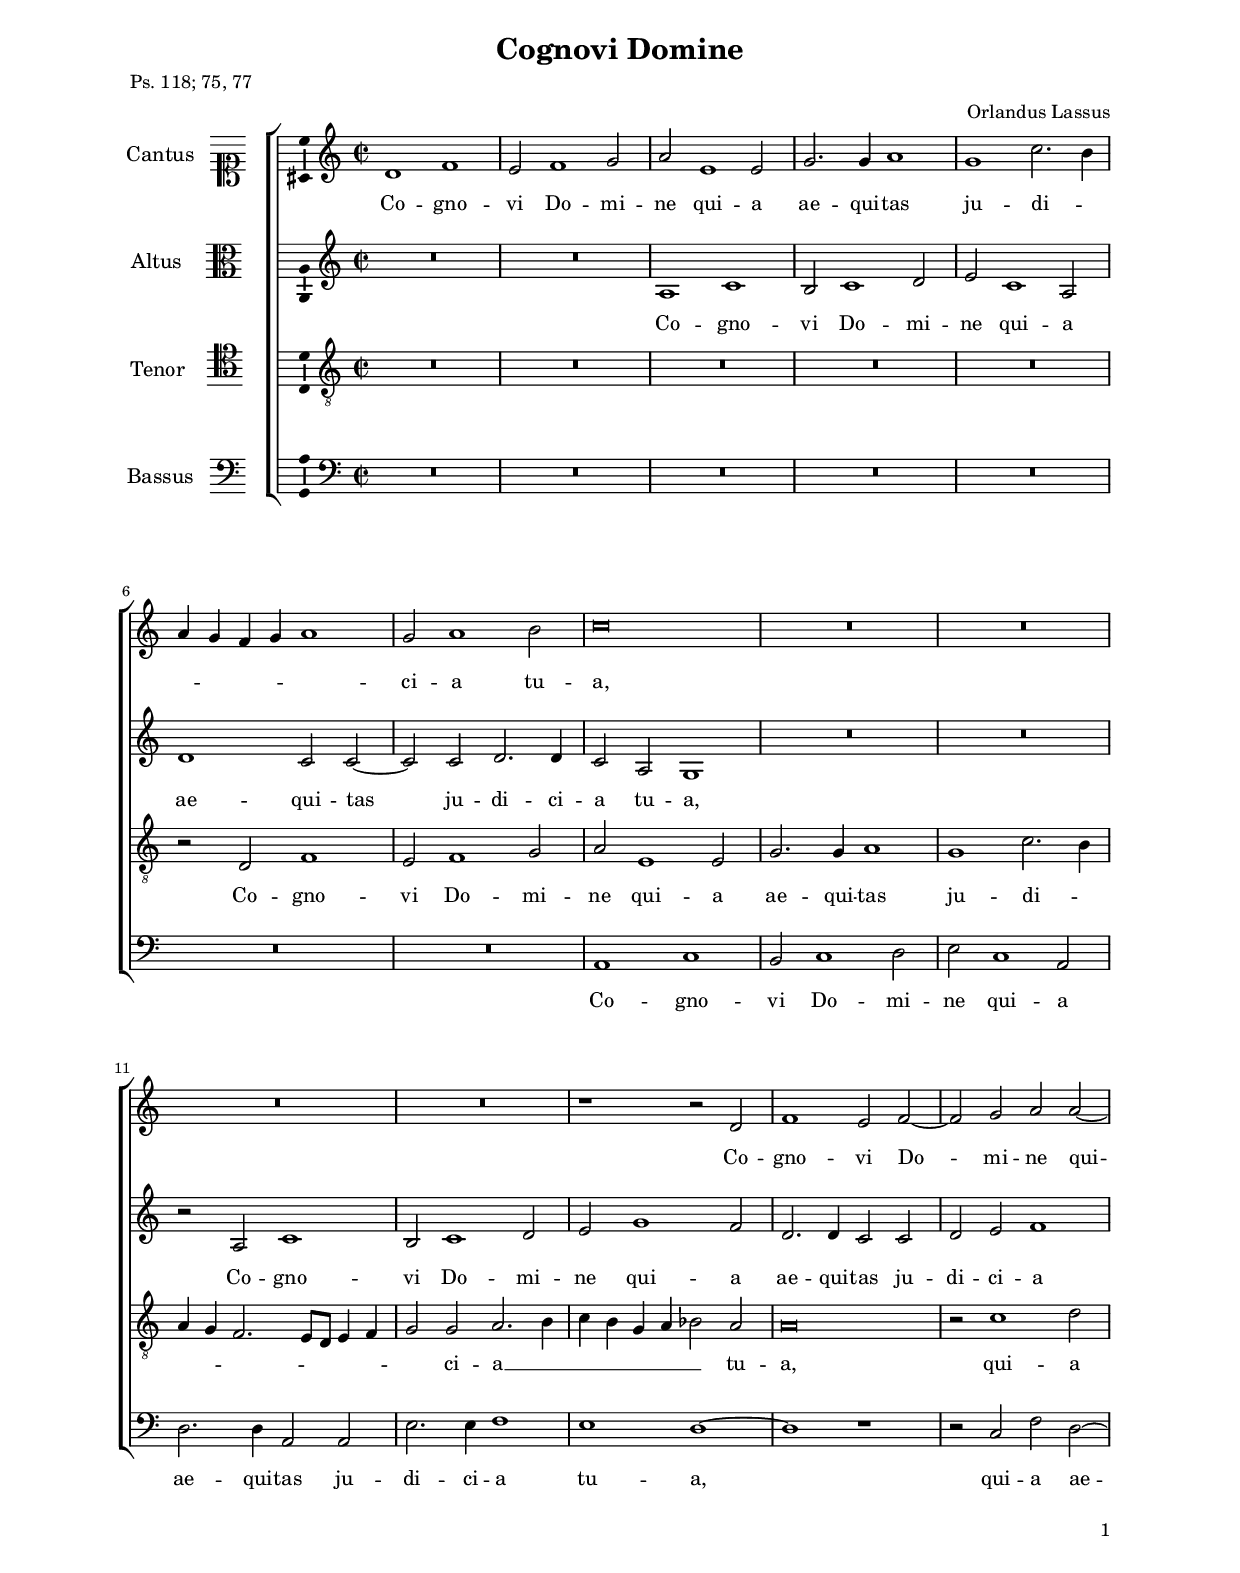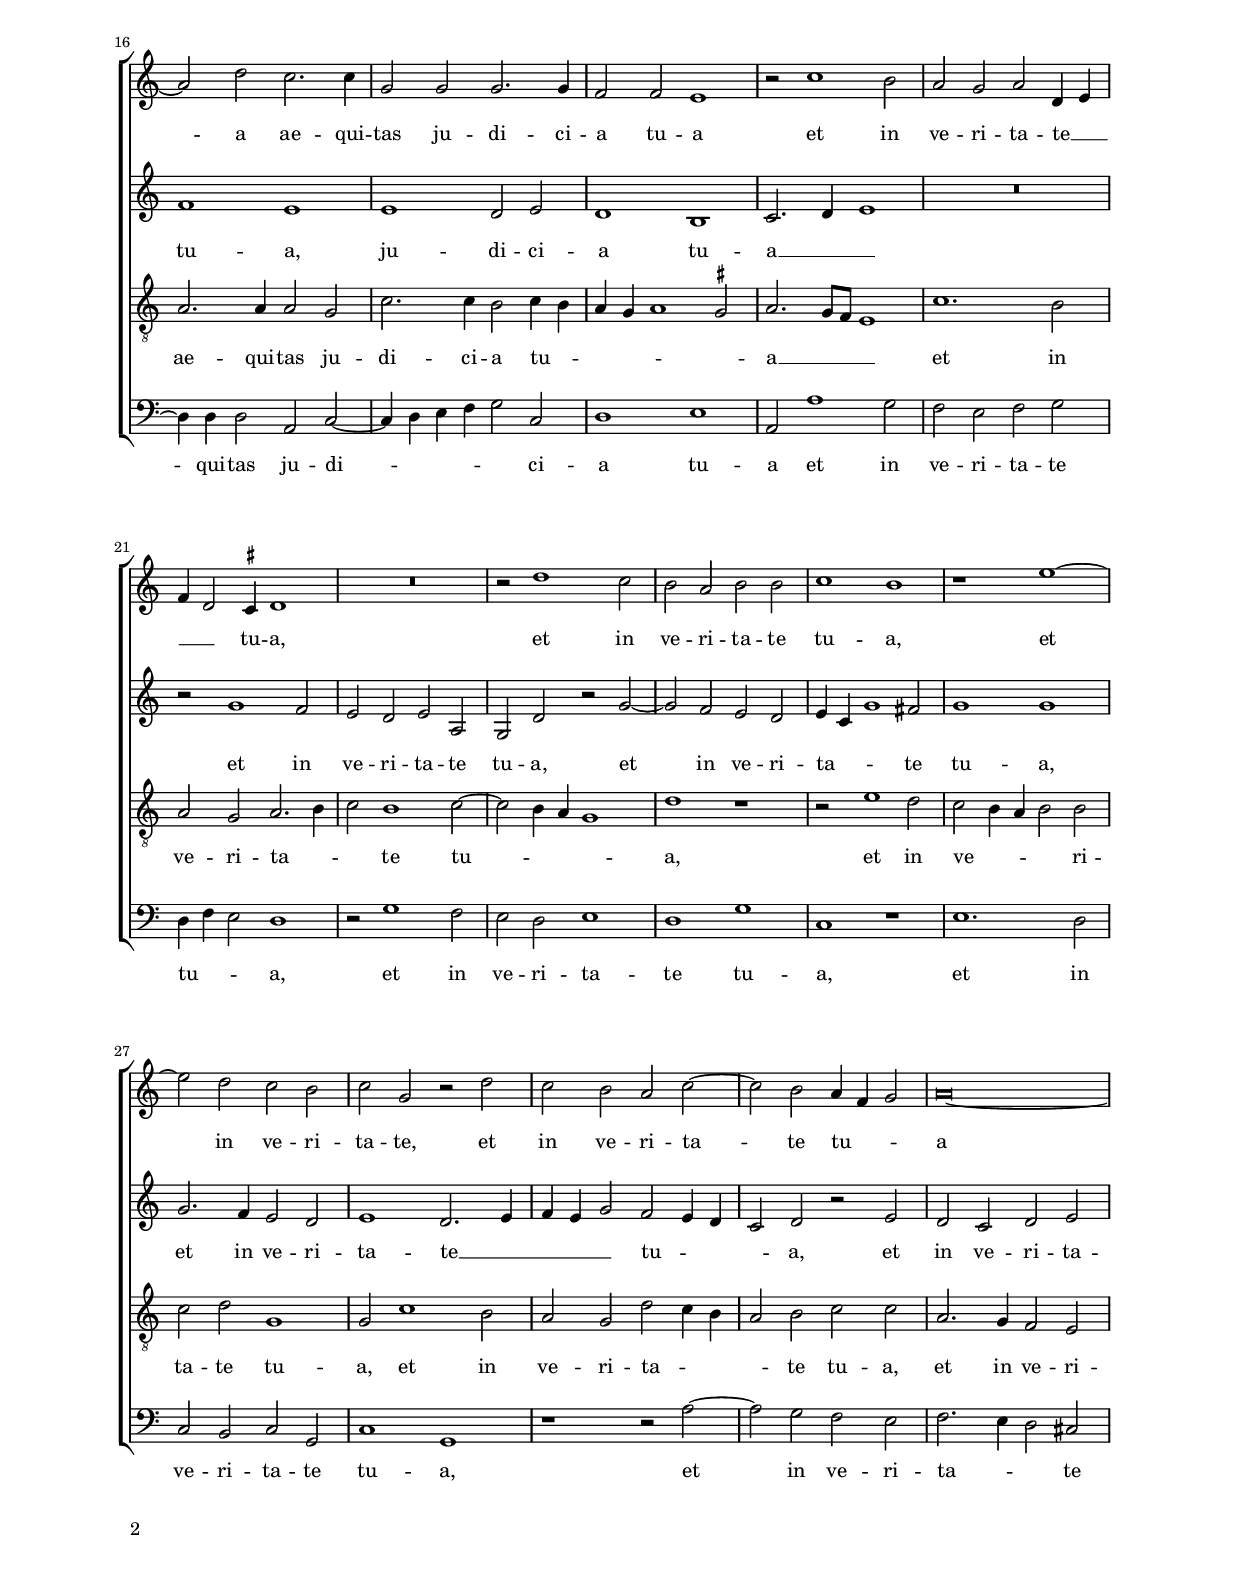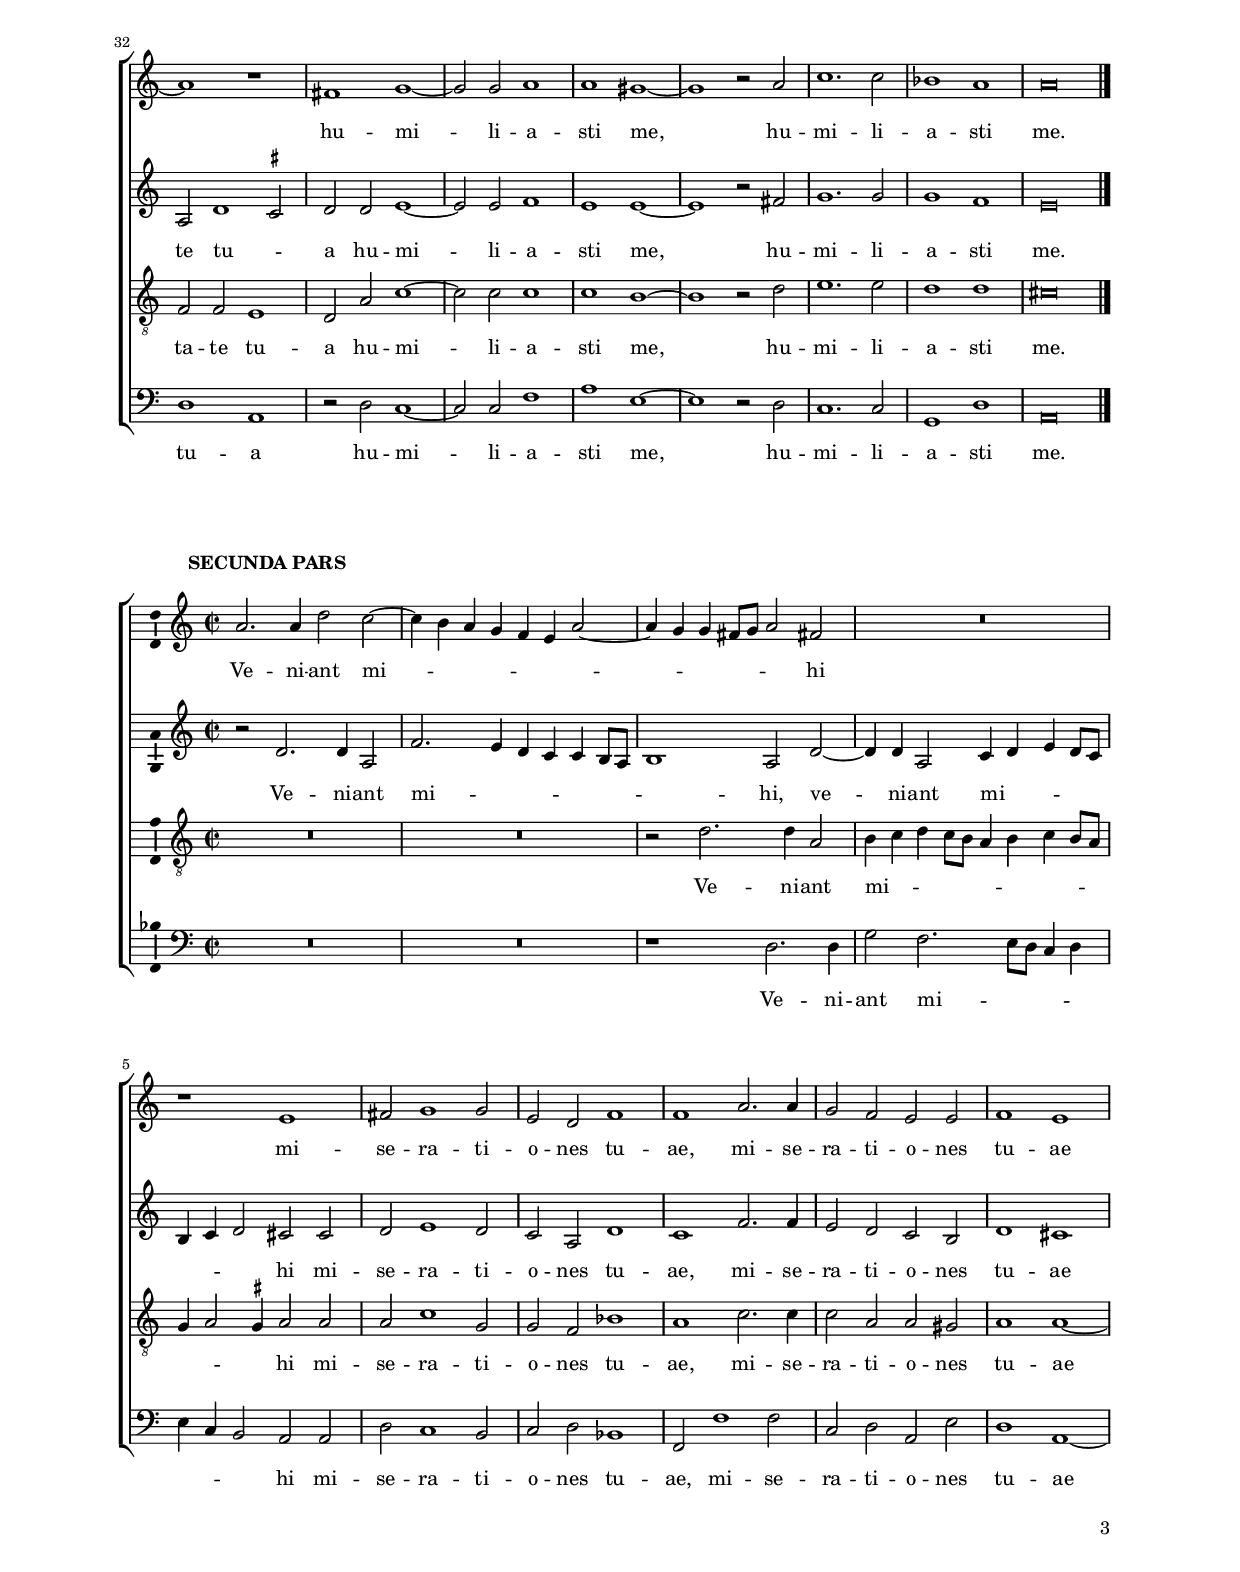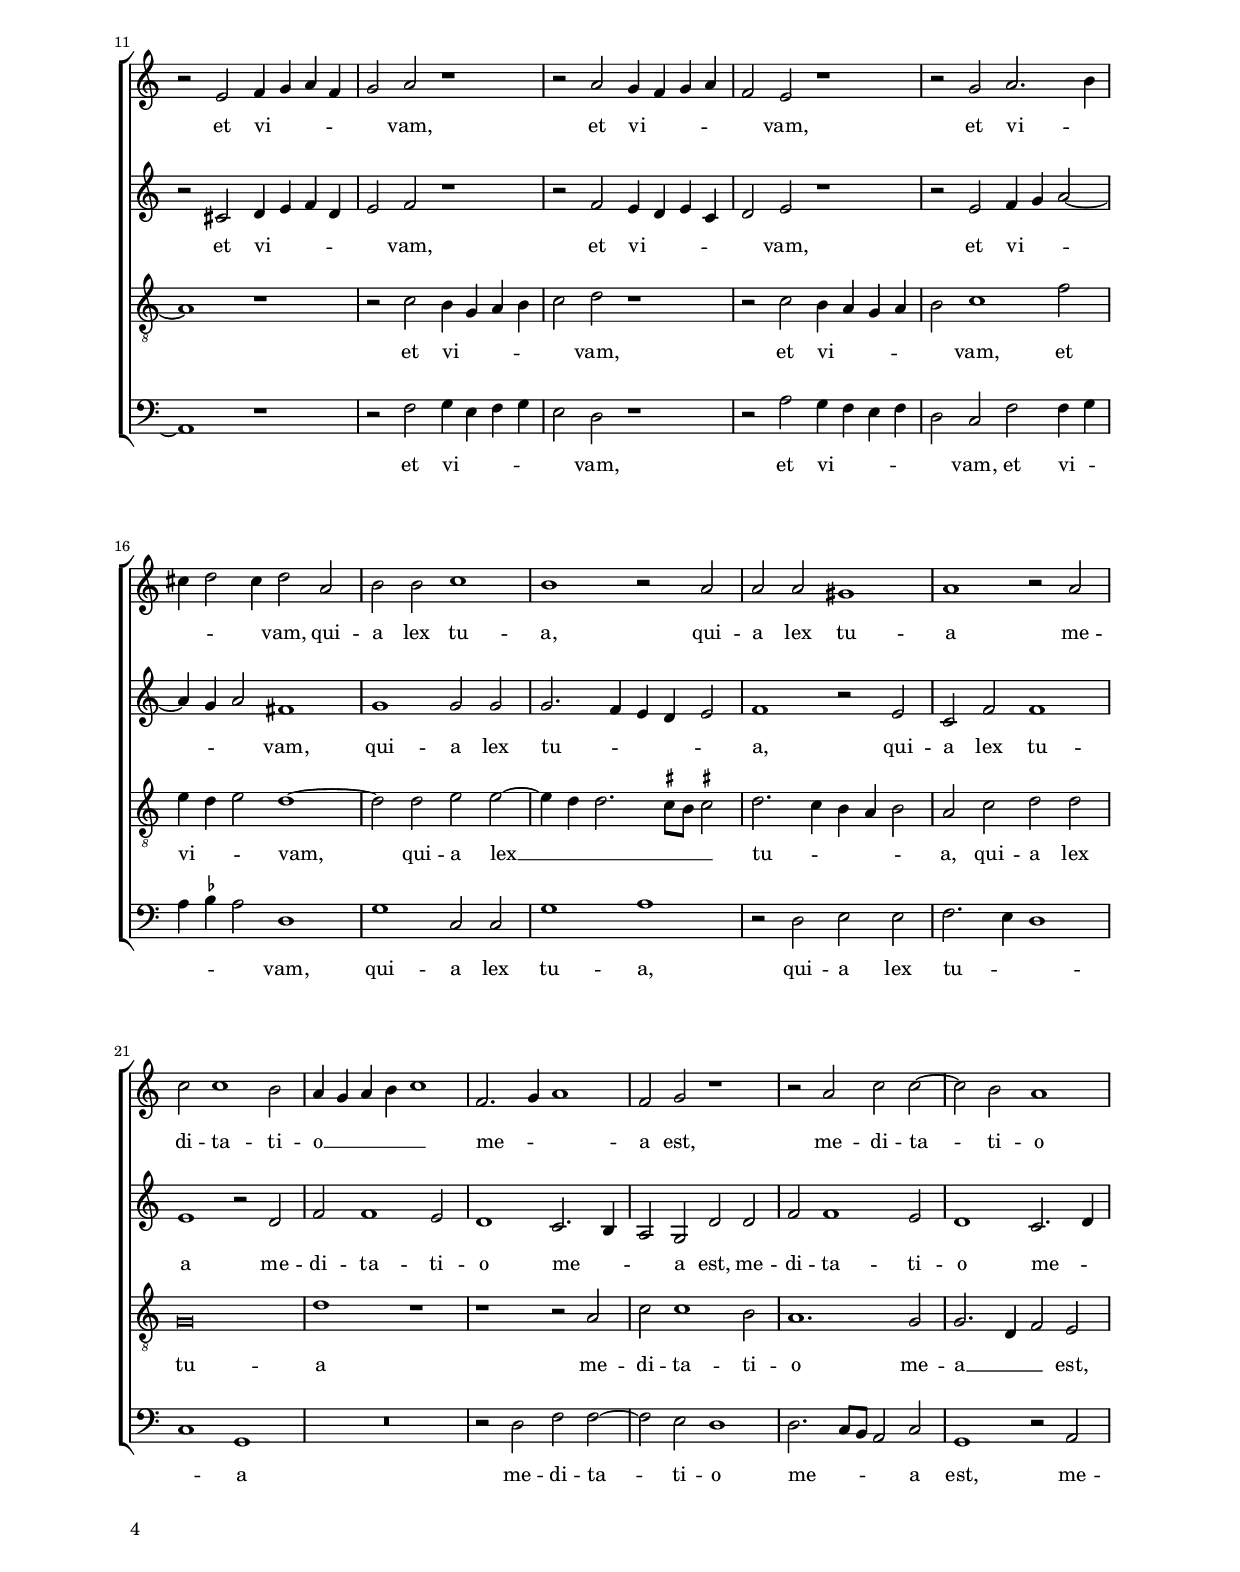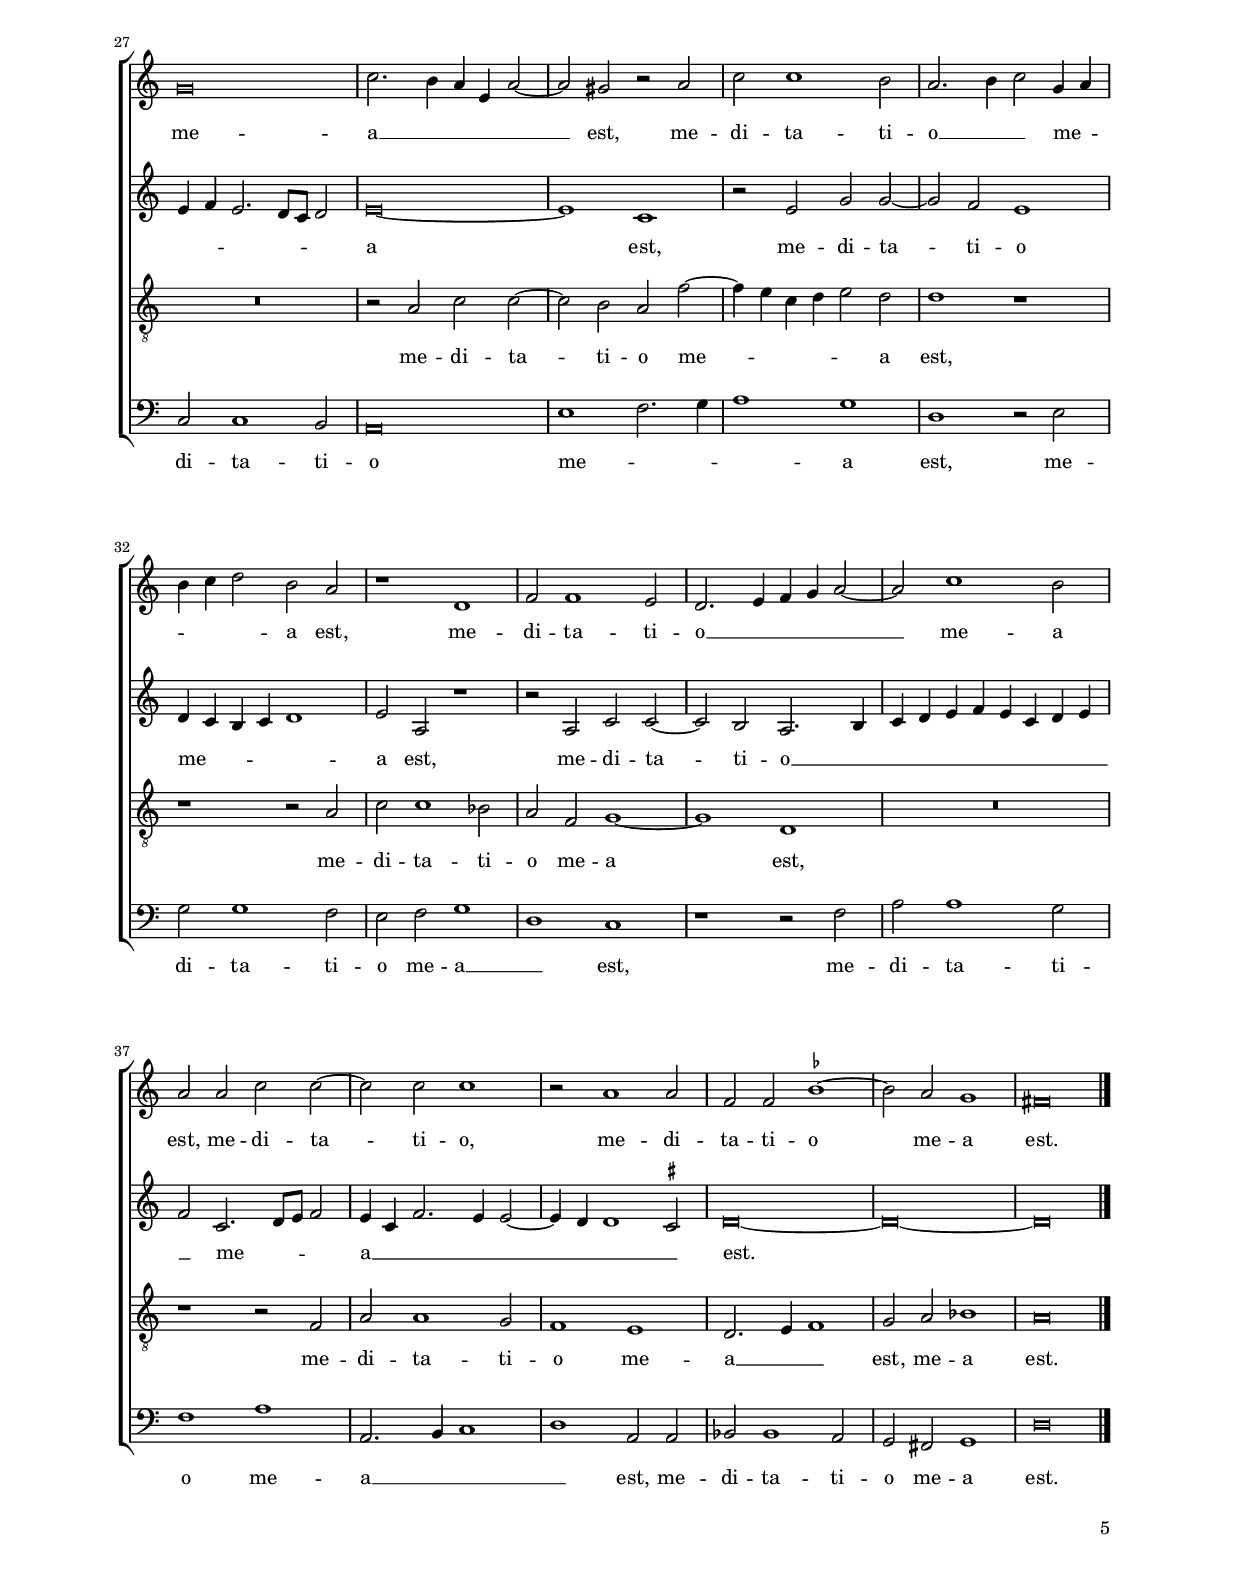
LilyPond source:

\header
{
  title="Cognovi Domine"
  composer=\markup { \column { \transparent "x" "Orlandus Lassus" }}
  poet="Ps. 118; 75, 77"
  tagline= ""
}

\version "2.24.1"
\include "deutsch.ly"
#(set-global-staff-size 16)
#(ly:set-option 'point-and-click #f)

	
	ficta = { \once \set suggestAccidentals = ##t }
	
	forget = #(define-music-function (music) (ly:music?) #{
		\accidentalStyle forget
		$music
		\accidentalStyle default
		#})

	m=\melisma
	me=\melismaEnd


\paper
	{
	top-margin = 2.4 \cm
	bottom-margin = 1.8 \cm
	left-margin = 2.2 \cm
	right-margin = 2.2 \cm
	ragged-bottom = ##f
	ragged-last-bottom = ##f
	print-page-number = ##f
	score-system-spacing = #'((basic-distance . 17) (minimum-distance . 14) (padding . 5) (strechability . 150))
	system-system-spacing = #'((basic-distance . 17) (minimum-distance . 14) (padding . 5) (strechability . 150))
	oddFooterMarkup=\markup   \fill-line { "" \fromproperty #'page:page-number-string }
	evenFooterMarkup=\markup  \fill-line { \fromproperty #'page:page-number-string "" }
	last-bottom-spacing = #'((basic-distance . 11) (minimum-distance . 8) (padding . 4))
    %	systems-per-page = 4
	page-count = 5
%	min-systems-per-page = 3
	}

global = {
	\key c \major
	\time 2/2 \set Score.measureLength = #(ly:make-moment 2/1)
	\skip 1*2*39 \bar "|."
	}
	

incipitcantus = \markup { \score {
	{
	\set Staff.instrumentName = \markup { \fontsize #1 "Cantus" }
	\key c \major
	\clef soprano
	s4 \bar ""
	}
	\layout  {
	raggedright = ##t
	indent = 1.6 \cm
	line-width = 2.2\cm
	\context { \Staff \remove Time_signature_engraver }
	\override Staff.Clef.Y-extent = #'(0 . 0)
	}} \hspace #1 }
      
      
incipitaltus = \markup { \score {
	{
	\set Staff.instrumentName = \markup { \fontsize #1 "Altus" }
	\key c \major
	\clef alto
	s4 \bar ""
	}
	\layout  {
	raggedright = ##t
	indent = 1.6 \cm
	line-width = 2.2\cm
	\context { \Staff \remove Time_signature_engraver }
	\override Staff.Clef.Y-extent = #'(0 . 0)
	}} \hspace #1 }


incipittenor = \markup { \score {
	{
	\set Staff.instrumentName = \markup { \fontsize #1 "Tenor" }
	\key c \major
	\clef tenor
	s4 \bar ""
	}
	\layout  {
	raggedright = ##t
	indent = 1.6 \cm
	line-width = 2.2\cm
	\context { \Staff \remove Time_signature_engraver }
	\override Staff.Clef.Y-extent = #'(0 . 0)
	}} \hspace #1 }
      
      
incipitbassus = \markup { \score {
	{
	\set Staff.instrumentName = \markup { \fontsize #1 "Bassus" }
	\key c \major
	\clef bass
	s4 \bar ""
	}
	\layout  {
	raggedright = ##t
	indent = 1.6 \cm
	line-width = 2.2\cm
	\context { \Staff \remove Time_signature_engraver }
	\override Staff.Clef.Y-extent = #'(0 . 0)
	}} \hspace #1 }


cantus =  \relative c''
	{
	d,1 f
	e2 f1 g2
	a2 e1 e2
	g2. g4 a1
%5
	g1 c2. \m h4 |
	a4 g f g a1 \me
	g2 a1 h2
	c\breve
	R\breve
%10
	R\breve |
	R\breve
	R\breve
	r1 r2 d,
	f1 e2 f~
%15
	f2 g a a~ |
	a2 d c2. c4
	g2 g g2. g4
	f2 f e1
	r2 c'1 h2
%20
	a2 g a d,4 \m e |
	f4 d2 \me \ficta cis4 d1
	R\breve
	r2 d'1 c2
	h2 a h h
%25
	c1 h |
	r1 e~
	e2 d c h
	c2 g r d'
	c2 h a c~
%30
	c2 h a4 \m f g2 \me |
	a\breve~
	a1 r
	fis1 g~
	g2 g a1
%35
	a1 gis~ |
	gis1 r2 a
	c1. c2
	b1 a
	a\breve |
	}
	

altus =  \relative c'
        {
	R\breve
	R\breve
	a1 c
	h2 c1 d2
%5
	e2 c1 a2 |
	d1 c2 c~
	c2 c d2. d4
	c2 a g1
	R\breve
%10
	R\breve |
	r2 a c1
	h2 c1 d2
	e2 g1 f2
	d2. d4 c2 c
%15
	d2 e f1 |
	f1 e
	e1 d2 e
	d1 h
	c2. \m d4 e1 \me
%20
	R\breve |
	r2 g1 f2
	e2 d e a,
	g2 d' r g~
	g2 f e d
%25
	e4 \m c g'1 \me fis2 |
	g1 g
	g2. f4 e2 d
	e1 d2. \m e4
	f4 e g2 \me f \m e4 d
%30
	c2 \me d r e |
	d2 c d e
	a,2 d1 \m \ficta cis2 \me
	d2 d e1~
	e2 e f1
%35
	e1 e~ |
	e1 r2 fis
	g1. g2
	g1 f
	e\breve |
	}


tenor =  \relative c'
	{
	R\breve
	R\breve
	R\breve
	R\breve
%5
	R\breve |
	r2 d, f1
	e2 f1 g2
	a2 e1 e2
	g2. g4 a1
%10
	g1 c2. \m h4 |
	a4 g f2. e8 d e4 f
	g2 \me g a2. \m h4
	c4 h g a b2 \me a
	a\breve
%15
	r2 c1 d2 |
	a2. a4 a2 g
	c2. c4 h2 c4 \m h
	a4 g a1 \ficta gis2 \me
	a2. \m g8 f e1 \me
%20
	c'1. h2 |
	a2 g a2. \m h4
	c2 \me h1 c2~
	c2 \m h4 a g1 \me
	d'1 r
%25
	r2 e1 d2 |
	c2 \m h4 a h2 \me h
	c2 d g,1
	g2 c1 h2
	a2 g d' \m c4 h
%30
	a2 \me h c c |
	a2. g4 f2 e
	f2 f e1
	d2 a' c1~
	c2 c c1
%35
	c1 h~ |
	h1 r2 d
	e1. e2
	d1 d
	cis\breve |
	}


bassus  =  \relative c
	{
	R\breve
	R\breve
	R\breve
	R\breve
%5
	R\breve |
	R\breve
	R\breve
	a1 c
	h2 c1 d2
%10
	e2 c1 a2 |
	d2. d4 a2 a
	e'2. e4 f1
	e1 d~
	d1 r
%15
	r2 c f d~ |
	d4 d d2 a c~
	c4 \m d e f g2 \me c,
	d1 e
	a,2 a'1 g2
%20
	f2 e f g |
	d4 \m f e2 \me d1
	r2 g1 f2
	e2 d e1
	d1 g
%25
	c,1 r |
	e1. d2
	c2 h c g
	c1 g
	r1 r2 a'~
%30
	a2 g f e |
	f2. \m e4 d2 \me cis
	d1 a
	r2 d c1~
	c2 c f1
%35
	a1 e~ |
	e1 r2 d
	c1. c2
	g1 d'
	a\breve |
	}
	
lyricscantus = \lyricmode {
	Co -- gno -- vi Do -- mi -- ne qui -- a ae -- qui -- tas ju -- di -- ci -- a tu -- a,
	Co -- gno -- vi Do -- mi -- ne qui -- a ae -- qui -- tas ju -- di -- ci -- a tu -- a
	et in ve -- ri -- ta -- te __ tu -- a,
	et in ve -- ri -- ta -- te tu -- a,
	et in ve -- ri -- ta -- te,
	et in ve -- ri -- ta -- te tu -- a
	hu -- mi -- li -- a -- sti me,
	hu -- mi -- li -- a -- sti me.
	}
	
	
lyricsaltus = \lyricmode {
	Co -- gno -- vi Do -- mi -- ne qui -- a ae -- qui -- tas ju -- di -- ci -- a tu -- a,
	Co -- gno -- vi Do -- mi -- ne qui -- a ae -- qui -- tas ju -- di -- ci -- a tu -- a,
	ju -- di -- ci -- a tu -- a __
	et in ve -- ri -- ta -- te tu -- a,
	et in ve -- ri -- ta -- te tu -- a,
	et in ve -- ri -- ta -- te __ tu -- a,
	et in ve -- ri -- ta -- te tu -- a
	hu -- mi -- li -- a -- sti me,
	hu -- mi -- li -- a -- sti me.
	}
	

lyricstenor = \lyricmode {
	Co -- gno -- vi Do -- mi -- ne qui -- a ae -- qui -- tas ju -- di -- ci -- a __ tu -- a,
	qui -- a ae -- qui -- tas ju -- di -- ci -- a tu -- a __
	et in ve -- ri -- ta -- te tu -- a,
	et in ve -- ri -- ta -- te tu -- a,
	et in ve -- ri -- ta -- te tu -- a,
	et in ve -- ri -- ta -- te tu -- a
	hu -- mi -- li -- a -- sti me,
	hu -- mi -- li -- a -- sti me.
	}
	
	
lyricsbassus = \lyricmode {
	Co -- gno -- vi Do -- mi -- ne qui -- a ae -- qui -- tas ju -- di -- ci -- a tu -- a,
	qui -- a ae -- qui -- tas ju -- di -- ci -- a tu -- a
	et in ve -- ri -- ta -- te tu -- a,
	et in ve -- ri -- ta -- te tu -- a,
	et in ve -- ri -- ta -- te tu -- a,
	et in ve -- ri -- ta -- te tu -- a
	hu -- mi -- li -- a -- sti me,
	hu -- mi -- li -- a -- sti me.
	}
	

\score
{  
	\transpose c c {
	\new ChoirStaff \with { \override StaffGrouper.staff-staff-spacing.basic-distance = #12.5 }
	<<
	
	\new Staff << \global
	\new Voice="v1" {
		\set Staff.instrumentName=\incipitcantus
		\set Staff.midiInstrument = "reed organ"
		\clef "treble"
		\cantus }
	\new Lyrics \lyricsto "v1" {\lyricscantus }
	>>

	
	\new Staff << \global
	\new Voice="v2" {
		\set Staff.instrumentName=\incipitaltus
		\set Staff.midiInstrument = "reed organ"
		\clef "treble" 
		\altus}
	\new Lyrics \lyricsto "v2" {\lyricsaltus }
	>>

	
	\new Staff << \global
	\new Voice="v3" {
		\set Staff.instrumentName=\incipittenor
		\set Staff.midiInstrument = "reed organ"
		\clef "G_8"
		\tenor }
	\new Lyrics \lyricsto "v3" {\lyricstenor }
	>>

	
	\new Staff << \global
	\new Voice="v4" {
		\set Staff.instrumentName=\incipitbassus
		\set Staff.midiInstrument = "reed organ"
		\clef "bass" 
		\bassus }
	\new Lyrics \lyricsto "v4" {\lyricsbassus}
	>>
	
	>>
	} % transpose
		
	\layout
	{
	indent = 2.5 \cm
	\context { \Lyrics \override VerticalAxisGroup.nonstaff-relatedstaff-spacing.padding = #2 }
	\context { \Staff \override TimeSignature.break-visibility = #end-of-line-invisible }
	\context { \Staff \consists Ambitus_engraver }
	\context { \Score \override BarNumber.padding = #2 }
	\context { \Voice \override NoteHead.style = #'baroque }
	}

\midi
	{
    	\tempo 2 = 85
	}
	
}

%%%%%%%%%%%%%%%%%%%%  PARS SECUNDA


global = {
	\key c \major
	\time 2/2 \set Score.measureLength = #(ly:make-moment 2/1)
	\skip 1*2*42 \bar "|."
	}

	
cantus =  \relative c''
	{
	a2. a4 d2 c~
	c4 \m h a g f e a2~
	a4 g g fis8 g a2 \me fis!
	R\breve
%5
	r1 e |
	fis2 g1 g2
	e2 d f1
	f1 a2. a4
	g2 f e e
%10
	f1 e |
	r2 e f4 \m g a f
	g2 \me a r1
	r2 a g4 \m f g a
	f2 \me e r1
%15
	r2 g a2. \m h4 |
	cis4 d2 cis4 \me d2 a
	h2 h c1
	h1 r2 a
	a2 a gis1
%20
	a1 r2 a |
	c2 c1 h2
	a4 \m g a h c1 \me
	f,2. \m g4 a1 \me
	f2 g r1
%25
	r2 a c c~ |
	c2 h a1
	g\breve
	c2. \m h4 a e a2~
	a2 \me gis r a
%30
	c2 c1 h2 |
	a2. \m h4 c2 \me g4 \m a
	h4 c d2 \me h a
	r1 d,1
	f2 f1 e2
%35
	d2. \m e4 f g a2~ |
	a2 \me c1 h2
	a2 a c c~
	c2 c c1
	r2 a1 a2
%40
	f2 f \ficta b1~ |
	b2 a g1
	fis\breve |
	}
	

altus =  \relative c'
        {
	r2 d2. d4 a2
	f'2. \m e4 d c c h8 a
	h1 \me a2 d~
	d4 d a2 c4 \m d e d8 c
%5
	h4 c d2 \me cis cis |
	d2 e1 d2
	c2 a d1
	c1 f2. f4
	e2 d c h
%10
	d1 cis |
	r2 cis d4 \m e f d
	e2 \me f r1
	r2 f e4 \m d e c
	d2 \me e r1
%15
	r2 e f4 \m g a2~ |
	a4 g a2 \me fis1
	g1 g2 g
	g2. \m f4 e d e2 \me
	f1 r2 e
%20
	c2 f f1 |
	e1 r2 d
	f2 f1 e2
	d1 c2. \m h4
	a2 \me g d' d
%25
	f2 f1 e2 |
	d1 c2. \m d4
	e4 f e2. d8 c d2 \me
	e\breve~
	e1 c
%30
	r2 e g g~ |
	g2 f e1
	d4 \m c h c d1 \me
	e2 a, r1
	r2 a c c~
%35
	c2 h a2. \m h4 |
	c4 d e f e c d e
	f2 \me c2. \m d8 e f2 \me
	e4 \m c f2. e4 e2~
	e4 d d1 \ficta cis2 \me
%40
	d\breve~ |
	d\breve~
	d\breve |
	}


tenor =  \relative c'
	{
	R\breve
	R\breve
	r2 d2. d4 a2
	h4 \m c d c8 h a4 h c h8 a
%5
	g4 a2 \ficta gis4 \me a2 a |
	a2 c1 g2
	g2 f b1
	a1 c2. c4
	c2 a a gis
%10
	a1 a~ |
	a1 r
	r2 c h4 \m g a h
	c2 \me d r1
	r2 c h4 \m a g a
%15
	h2 \me c1 f2 |
	e4 \m d e2 \me d1~
	d2 d e e~
	e4 \m d d2. \ficta cis8 h \ficta cis!2 \me
	d2. \m c4 h a h2 \me
%20
	a2 c d d |
	g,\breve
	d'1 r
	r1 r2 a
	c2 c1 h2
%25
	a1. g2 |
	g2. \m d4 f2 \me e
	R\breve
	r2 a c c~
	c2 h a f'~
%30
	f4 \m e c d e2 \me d |
	d1 r
	r1 r2 a
	c2 c1 b2
	a2 f g1~
%35
	g1 d |
	R\breve
	r1 r2 f
	a2 a1 g2
	f1 e
%40
	d2. \m e4 f1 \me |
	g2 a b1
	a\breve |
	}


bassus  =  \relative c
	{
	R\breve
	R\breve
	r1 d2. d4
	 g2 f2. \m e8 d c4 d
%5
	e4 c h2 \me a a |
	d2 c1 h2 
	c2 d b1
	f2 f'1 f2
	c2 d a e'
%10
	d1 a~ |
	a1 r
	r2 f' g4 \m e f g
	e2 \me d r1
	r2 a' g4 \m f e f
%15
	d2 \me c f f4 \m g |
	a4 \ficta b a2 \me d,1
	g1 c,2 c
	g'1 a
	r2 d, e e
%20
	f2. \m e4 d1 |
	c1 \me g
	R\breve
	r2 d' f f~
	f2 e d1
%25
	d2. \m c8 h a2 \me c |
	g1 r2 a
	c2 c1 h2
	a\breve
	e'1 \m f2. g4
%30
	a1 \me g |
	d1 r2 e
	g2 g1 f2
	e2 f g1 \m
	d1 \me c
%35
	r1 r2 f |
	a2 a1 g2
	f1 a
	a,2. \m h4 c1
	d1 \me a2 a
%40
	b2 b1 a2 |
	g2 fis g1
	d'\breve |
	}
	
lyricscantus = \lyricmode {
	Ve -- ni -- ant mi -- hi mi -- se -- ra -- ti -- o -- nes tu -- ae,
	mi -- se -- ra -- ti -- o -- nes tu -- ae
	et vi -- vam,
	et vi -- vam,
	et vi -- vam,
	qui -- a lex tu -- a,
	qui -- a lex tu -- a me -- di -- ta -- ti -- o __ me -- a est,
	me -- di -- ta -- ti -- o me -- a __ est,
	me -- di -- ta -- ti -- o __ me -- a est,
	me -- di -- ta -- ti -- o __ me -- a est,
	me -- di -- ta -- ti -- o,
	me -- di -- ta -- ti -- o me -- a est.
	}
	
	
lyricsaltus = \lyricmode {
	Ve -- ni -- ant mi -- hi,
	ve -- ni -- ant mi -- hi mi -- se -- ra -- ti -- o -- nes tu -- ae,
	mi -- se -- ra -- ti -- o -- nes tu -- ae
	et vi -- vam,
	et vi -- vam,
	et vi -- vam,
	qui -- a lex tu -- a,
	qui -- a lex tu -- a me -- di -- ta -- ti -- o me -- a est,
	me -- di -- ta -- ti -- o me -- a est,
	me -- di -- ta -- ti -- o me -- a est,
	me -- di -- ta -- ti -- o __ me -- a __ est.
	}
	

lyricstenor = \lyricmode {
	Ve -- ni -- ant mi -- hi mi -- se -- ra -- ti -- o -- nes tu -- ae,
	mi -- se -- ra -- ti -- o -- nes tu -- ae
	et vi -- vam,
	et vi -- vam,
	et vi -- vam,
	qui -- a lex __ tu -- a,
	qui -- a lex tu -- a me -- di -- ta -- ti -- o me -- a __ est,
	me -- di -- ta -- ti -- o me -- a est,
	me -- di -- ta -- ti -- o me -- a est,
	me -- di -- ta -- ti -- o me -- a __ est,
	me -- a est.
	}
	
	
lyricsbassus = \lyricmode {
	Ve -- ni -- ant mi -- hi mi -- se -- ra -- ti -- o -- nes tu -- ae,
	mi -- se -- ra -- ti -- o -- nes tu -- ae
	et vi -- vam,
	et vi -- vam,
	et vi -- vam,
	qui -- a lex tu -- a,
	qui -- a lex tu -- a me -- di -- ta -- ti -- o me -- a est,
	me -- di -- ta -- ti -- o me -- a est,
	me -- di -- ta -- ti -- o me -- a __ est,
	me -- di -- ta -- ti -- o me -- a __ est,
	me -- di -- ta -- ti -- o me -- a est.
	}
	

\score
{  
	\transpose c c {
	\new ChoirStaff \with { \override StaffGrouper.staff-staff-spacing.basic-distance = #12.5 }
	<<
	
	\new Staff <<\global
	\new Voice="v1" {
	  %\set Staff.instrumentName="Cantus"
		\set Staff.midiInstrument = "reed organ"
		\clef "treble"
		\cantus }
	\new Lyrics \lyricsto "v1" {\lyricscantus }
	>>

	
	\new Staff << \global
	\new Voice="v2" {
	  %\set Staff.instrumentName="Altus"
		\set Staff.midiInstrument = "reed organ"
		\clef "treble" 
		\altus}
	\new Lyrics \lyricsto "v2" {\lyricsaltus }
	>>

	
	\new Staff <<\global
	\new Voice="v3" {
	  %\set Staff.instrumentName="Tenor"
		\set Staff.midiInstrument = "reed organ"
		\clef "G_8"
		\tenor }
	\new Lyrics \lyricsto "v3" {\lyricstenor }
	>>
	
	
	\new Staff <<\global
	\new Voice="v4" {
	  %\set Staff.instrumentName="Bassus"
		\set Staff.midiInstrument = "reed organ"
		\clef "bass" 
		\bassus }
	\new Lyrics \lyricsto "v4" {\lyricsbassus}
	>>
	
	>>
	} % transpose
		
	\layout
	{
	indent = 0 \cm
	\context { \Lyrics \override VerticalAxisGroup.nonstaff-relatedstaff-spacing.padding = #2 }
	\context { \Staff \override TimeSignature.break-visibility = #end-of-line-invisible }
	\context { \Staff \consists Ambitus_engraver }
	\context { \Score \override BarNumber.padding = #2 }
	\context { \Voice \override NoteHead.style = #'baroque }
	}
	
    \header { piece = \markup { \hspace #7 \column { \raise #4 \bold "SECUNDA PARS"} } }

\midi
	{
    	\tempo 2 = 90
	}
	
}

% EOF
